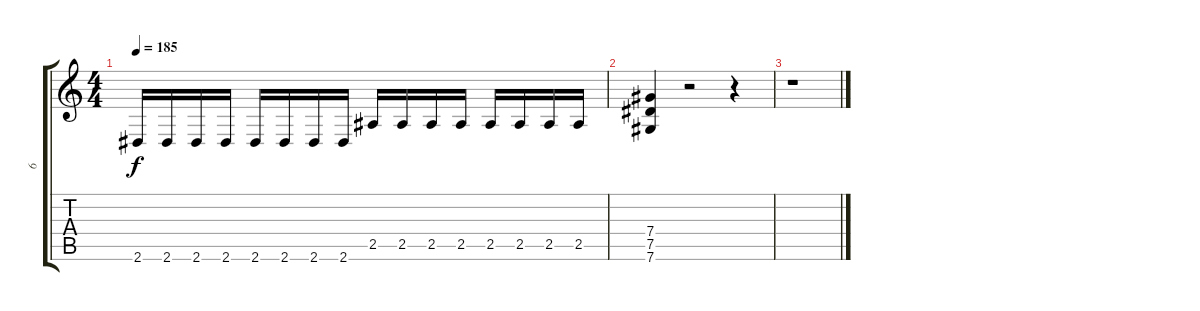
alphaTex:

\track ("6" "6") {instrument overdrivenguitar}
\staff {score tabs}
\tuning (Eb4 Bb3 Gb3 Db3 Ab2 Db2) {hide}
\ts (4 4)
\tempo 185
\clef g2
\ks c
2.6.16{dy f} 2.6.16 2.6.16 2.6.16 2.6.16 2.6.16 2.6.16 2.6.16 2.5.16 2.5.16 2.5.16 2.5.16 2.5.16 2.5.16 2.5.16 2.5.16 |
(7.4 7.5 7.6).4 r.2 r.4 |
r.1
